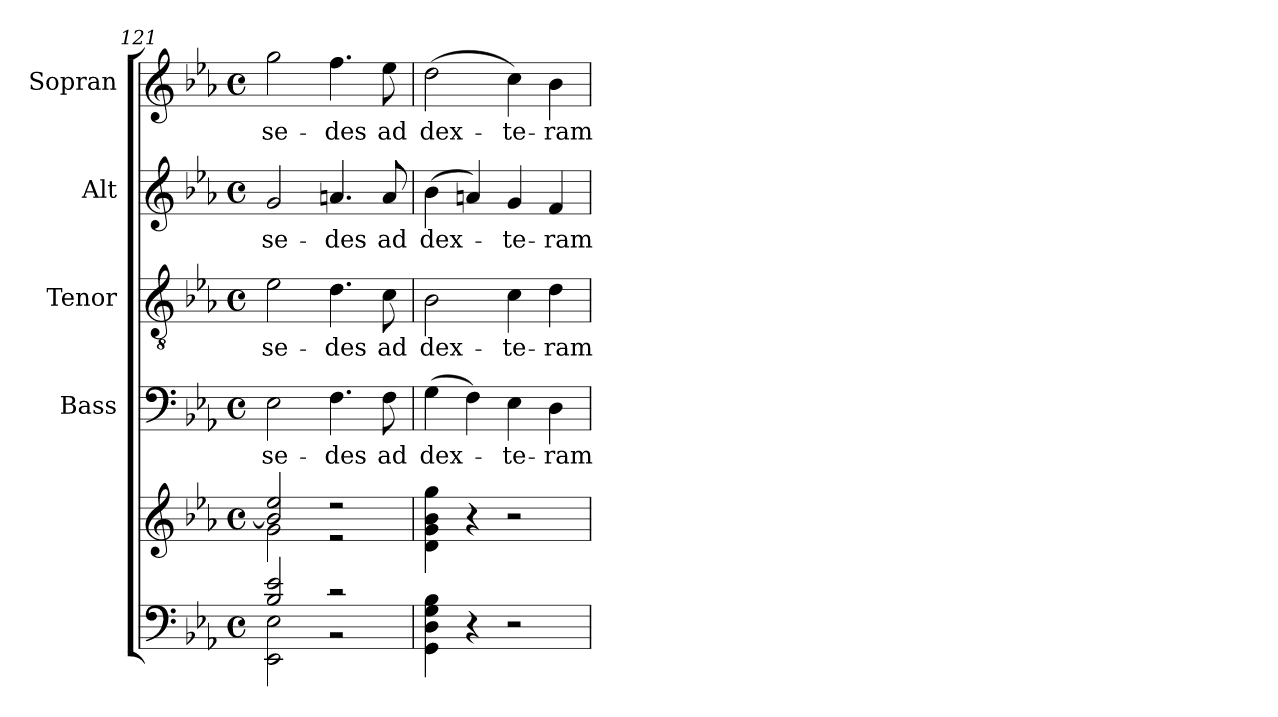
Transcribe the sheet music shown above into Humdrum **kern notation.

**kern	**kern	**kern	**text	**kern	**text	**kern	**text	**kern	**text
*part5	*part5	*part4	*part4	*part3	*part3	*part2	*part2	*part1	*part1
*staff6	*staff5	*staff4	*staff4	*staff3	*staff3	*staff2	*staff2	*staff1	*staff1
*	*	*I"Bass	*	*I"Tenor	*	*I"Alt	*	*I"Sopran	*
*	*	*I'B.	*	*I'T.	*	*I'A.	*	*I'S.	*
*clefF4	*clefG2	*clefF4	*	*clefGv2	*	*clefG2	*	*clefG2	*
*k[b-e-a-]	*k[b-e-a-]	*k[b-e-a-]	*	*k[b-e-a-]	*	*k[b-e-a-]	*	*k[b-e-a-]	*
*E-:	*E-:	*E-:	*	*E-:	*	*E-:	*	*E-:	*
*M4/4	*M4/4	*M4/4	*	*M4/4	*	*M4/4	*	*M4/4	*
*met(c)	*met(c)	*met(c)	*	*met(c)	*	*met(c)	*	*met(c)	*
=121	=121	=121	=121	=121	=121	=121	=121	=121	=121
*^	*^	*	*	*	*	*	*	*	*
!	!	!	!	!	!LO:LY:b	!	!LO:LY:b	!	!LO:LY:b	!	!LO:LY:b
2B-/ 2e-/	2EE-\ 2E-\	2b-/] 2ee-/	2g\	2E-\	se-	2e-\	se-	2g/	se-	2gg\	se-
!	!	!	!	!	!LO:LY:b	!	!LO:LY:b	!	!LO:LY:b	!	!LO:LY:b
2r	2r	2r	2r	4.F\	-des	4.d\	-des	4.an/	-des	4.ff\	-des
!	!	!	!	!	!LO:LY:b	!	!LO:LY:b	!	!LO:LY:b	!	!LO:LY:b
.	.	.	.	8F\	ad	8c\	ad	8a/	ad	8ee-\	ad
*v	*v	*	*	*	*	*	*	*	*	*	*
*	*v	*v	*	*	*	*	*	*	*	*
=122	=122	=122	=122	=122	=122	=122	=122	=122	=122
!	!	!	!LO:LY:b	!	!LO:LY:b	!	!LO:LY:b	!	!LO:LY:b
4GG\ 4D\ 4G\ 4B-\	4d\ 4g\ 4b-\ 4gg\	(>4G\	dex-	2B-\	dex-	(>4b-\	dex-	(>2dd\	dex-
4r	4r	4F\)	.	.	.	4an/)	.	.	.
!	!	!	!LO:LY:b	!	!LO:LY:b	!	!LO:LY:b	!	!LO:LY:b
2r	2r	4E-\	-te-	4c\	-te-	4g/	-te-	4cc\)	-te-
!	!	!	!LO:LY:b	!	!LO:LY:b	!	!LO:LY:b	!	!LO:LY:b
.	.	4D\	-ram	4d\	-ram	4f/	-ram	4b-\	-ram
=	=	=	=	=	=	=	=	=	=
*-	*-	*-	*-	*-	*-	*-	*-	*-	*-
